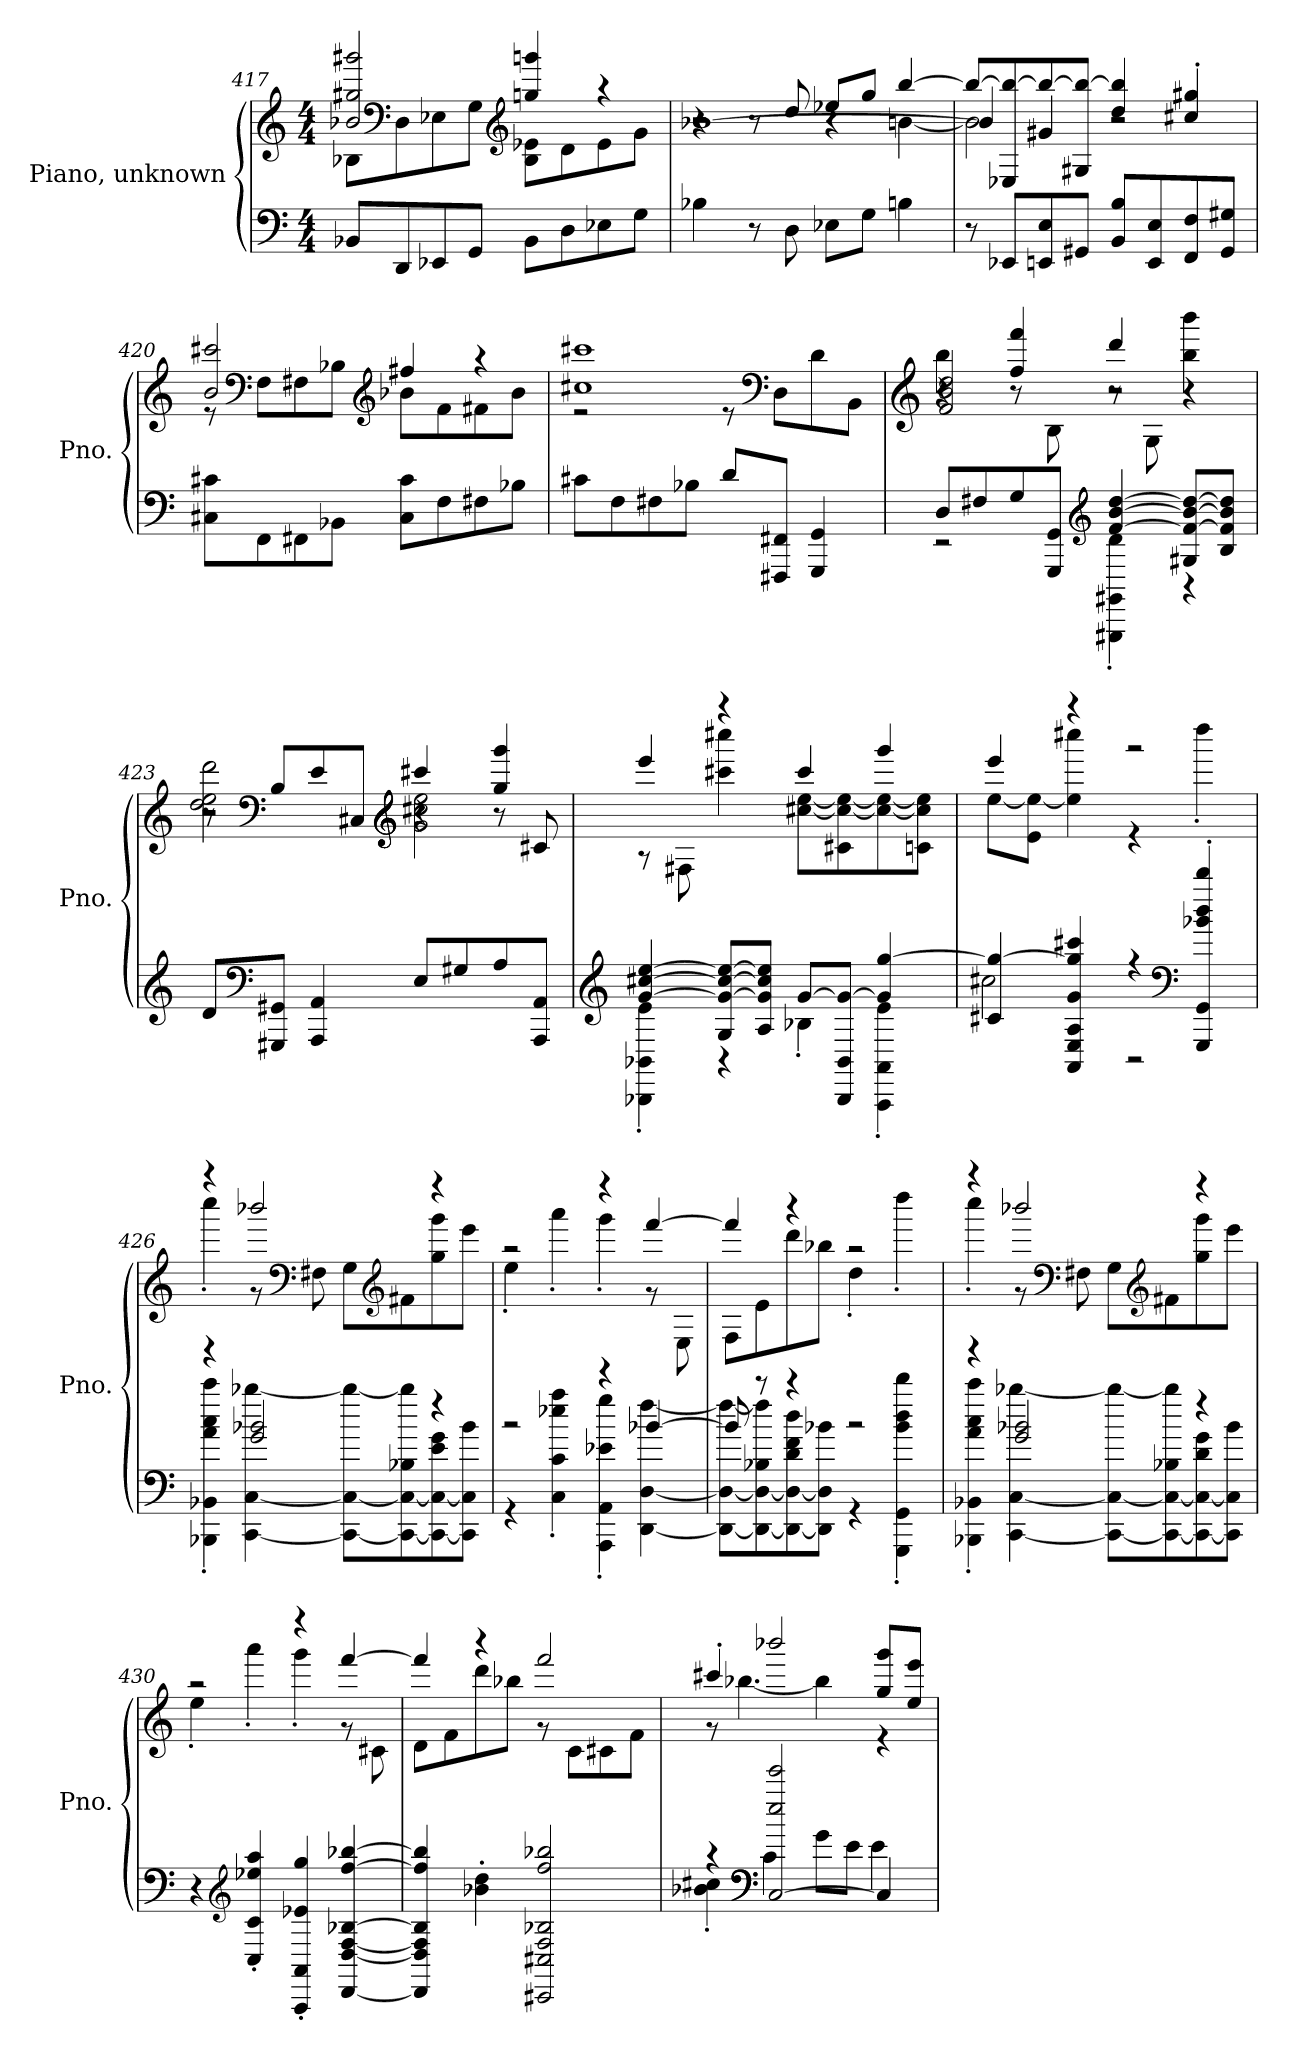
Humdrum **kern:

**kern	**kern
*part1	*part1
*staff2	*staff1
*I"Piano, unknown	*
*I'Pno.	*
*clefF4	*clefG2
*k[]	*k[]
*M4/4	*M4/4
=417	=417
*	*^
8BB-X/L	2b-X/ 2gg#X/ 2ggg#X/	8B-X\L
*	*clefF4	*
8DD/	.	8D\
8EE-X/	.	8E-X\
8GG/J	.	8G\J
*	*clefG2	*
8BB-\L	4ggn/ 4gggn/	8B-\ 8e-X\L
8D\	.	8d\
8E-X\	4r	8e-\
8G\J	.	8g\J
!!LO:LB:g=z
=418	=418	=418
*	*	*^
4B-X\	4r	2r	[1b-X
8r	8r	.	.
8D\	8dd/	.	.
8E-X\L	8ee-X/L	4r	.
8G\J	8gg/J	.	.
4Bn\	[4bb/	[4bn\	.
=419	=419	=419	=419
8r	8bb/L_	2b\]	4b-/]
8EE-X/L	8E-X/ 8bb/_	.	.
8EEn/ 8E/	8bb/_	.	4g#X/
8GG#X/J	8G#X/ 8bb/_J	.	.
8BB/ 8B/L	4dd/ 4bb/]	2r	2r
8EE/ 8E/	.	.	.
8FF/ 8F/	4cc#X/' 4gg#X/'	.	.
8GG#/ 8G#X/J	.	.	.
*	*	*v	*v
=420	=420	=420
8C#X\ 8c#X\L	2b/ 2ccc#X/	8r
*	*clefF4	*
8FF\	.	8F\L
8FF#X\	.	8F#X\
8BB-X\J	.	8B-X\J
*	*clefG2	*
8C#\ 8c#\L	4ff#X/	8b-X\L
8F\	.	8f\
8F#X\	4r	8f#X\
8B-X\J	.	8b-\J
!!LO:LB:g=z	!!
=421	=421	=421
8c#X\L	1cc#X 1ccc#X	2r
8F\	.	.
8F#X\	.	.
8B-X\J	.	.
8d/L	.	8r
*	*clefF4	*
8FFF#X/ 8FF#X/J	.	8D\L
4GGG/ 4GG/	.	8d\
.	.	8BB\J
*	*v	*v
=422	=422
*	*clefG2
*^	*^
*	*	*	*^
8D/L	2r	4r	4bb\	2f/ 2b/ 2dd/
8F#X/	.	.	.	.
8G/	.	4ff/ 4fff/	8r	.
8GGG/ 8GG/J	.	.	8B\	.
*clefG2	*	*	*	*
[4f/ [4b/ [4dd/	4GGG#X\' 4GG#X\' 4d\'	4ddd/	8r	2r
.	.	.	8G\	.
8G#X/ 8f/_ 8b/_ 8dd/_L	4r	4r	4bb\ 4bbb\	.
8B/ 8f/] 8b/] 8dd/]J	.	.	.	.
*v	*v	*	*	*
=423	=423	=423	=423
8d/L	2r	2dd\ 2ee\ 2ddd\	8r
*clefF4	*clefF4	*	*
8GGG#X/ 8GG#X/J	.	.	8B/L
4AAA/ 4AA/	.	.	8e/
.	.	.	8C#X/J
*	*clefG2	*	*
8E/L	4r	2g\ 2cc#X\ 2ee\	4ccc#X/
8G#X/	.	.	.
8A/	4gg/ 4ggg/	.	8r
8AAA/ 8AA/J	.	.	8c#X/
*	*v	*v	*v
!!LO:PB:g=z
=424	=424
*clefG2	*
*^	*^
[4g/ [4cc#X/ [4ee/	4BBB-X\' 4BB-X\' 4e\'	4eee/	8r
.	.	.	8F#X\
8G/ 8g/_ 8cc#/_ 8ee/_L	4r	4r	4ccc#X\ 4cccc#X\
8A/ 8g/] 8cc#/] 8ee/]J	.	.	.
[8g/L	4B-X'\	4ccc#/	[8cc#X\ [8ee\L
8BBB-/ 8BB-/ 8g/_J	.	.	8c#X\ 8cc#\_ 8ee\_
4g/] [4gg/	4AAA\' 4AA\' 4e\'	4ggg/	8cc#\_ 8ee\_
.	.	.	8cn\ 8cc#\] 8ee\]J
=425	=425	=425	=425
4c#X/ 4gg/_	2cc#X\	4eee/	[8ee\L
.	.	.	8e\ 8ee\_J
4AA/ 4E/ 4A/ 4g/ 4gg/] 4ccc#X/	.	4r	4ee\] 4cccc#X\
4r	2r	2r	4r
*clefF4	*	*	*
4GGG/' 4GG/' 4b-X/' 4dd/' 4ddd/'	.	.	4dddd'\
=426	=426	=426	=426
4r	4BBB-X\' 4BB-X\' 4a\' 4cc\' 4ccc\'	4r	4cccc'\
2g/ 2b-X/	[4CC\ [4C\ [4bb-X\	2bbb-X/	8r
*	*	*clefF4	*
.	.	.	8F#X\
.	8CC\_ 8C\_ 8bb-\_L	.	8G\L
*	*	*clefG2	*
.	8CC\_ 8C\_ 8B-X\ 8bb-\]	.	8f#X\
4r	8CC\_ 8C\_ 8e\ 8g\	4r	8gg\ 8ggg\
.	8CC\] 8C\] 8b-\J	.	8eee\J
!!LO:LB:g=z	!!
=427	=427	=427	=427
2r	4r	2r	4ee'\
.	4C\' 4c\' 4ee-X\' 4aa\'	.	4aaa'\
4r	4AAA\' 4AA\' 4e-X\' 4gg\'	4r	4ggg'\
[4b-X/	[4DD\ [4D\ [4ff\	[4fff/	8r
.	.	.	8E\
=428	=428	=428	=428
8b-/]	8DD\_ 8D\_ 8ff\_L	4fff/]	8F\L
8r	8DD\_ 8D\_ 8B-X\ 8ff\]	.	8e\
4r	8DD\_ 8D\_ 8d\ 8f\ 8dd\	4r	8ddd\
.	8DD\] 8D\] 8b-X\J	.	8bb-X\J
2r	4r	2r	4dd'\
.	4GGG\' 4GG\' 4b-\' 4dd\' 4ddd\'	.	4dddd'\
=429	=429	=429	=429
4r	4BBB-X\' 4BB-X\' 4a\' 4cc\' 4ccc\'	4r	4cccc'\
2g/ 2b-X/	[4CC\ [4C\ [4bb-X\	2bbb-X/	8r
*	*	*clefF4	*
.	.	.	8F#X\
.	8CC\_ 8C\_ 8bb-\_L	.	8G\L
*	*	*clefG2	*
.	8CC\_ 8C\_ 8B-X\ 8bb-\]	.	8f#X\
4r	8CC\_ 8C\_ 8d\ 8g\	4r	8gg\ 8ggg\
.	8CC\] 8C\] 8b-\J	.	8eee\J
*v	*v	*	*
=430	=430	=430
4r	2r	4ee'\
*clefG2	*	*
4C/' 4c/' 4ee-X/' 4aa/'	.	4aaa'\
4AAA/' 4AA/' 4e-X/' 4gg/'	4r	4ggg'\
[4DD/ [4D/ [4F/ [4B-X/ [4ff/ [4bb-X/	[4fff/	8r
.	.	8c#X\
!!LO:LB:g=z	!!
=431	=431	=431
4DD/] 4D/] 4F/] 4B-/] 4ff/] 4bb-/]	4fff/]	8d\L
.	.	8f\
4b-X\' 4dd\'	4r	8ddd\
.	.	8bb-X\J
2CC#X/ 2C#X/ 2F/ 2B-X/ 2ff/ 2bb-X/	2fff/	8r
.	.	8c\L
.	.	8c#X\
.	.	8f\J
=432	=432	=432
*^	*	*
4r	4b-X\' 4cc#X\'	4ccc#X'/	8r
.	.	.	[4.bb-X\
*clefF4	*	*	*
[2C/ 2ee/ 2eee/	4c\	2bbb-X/	.
.	8g\L	.	4bb-\]
.	8e\J	.	.
4C/]	4e\	8gg/ 8ggg/L	4r
.	.	8ee/ 8eee/J	.
*v	*v	*	*
*	*v	*v
=	=
*-	*-
